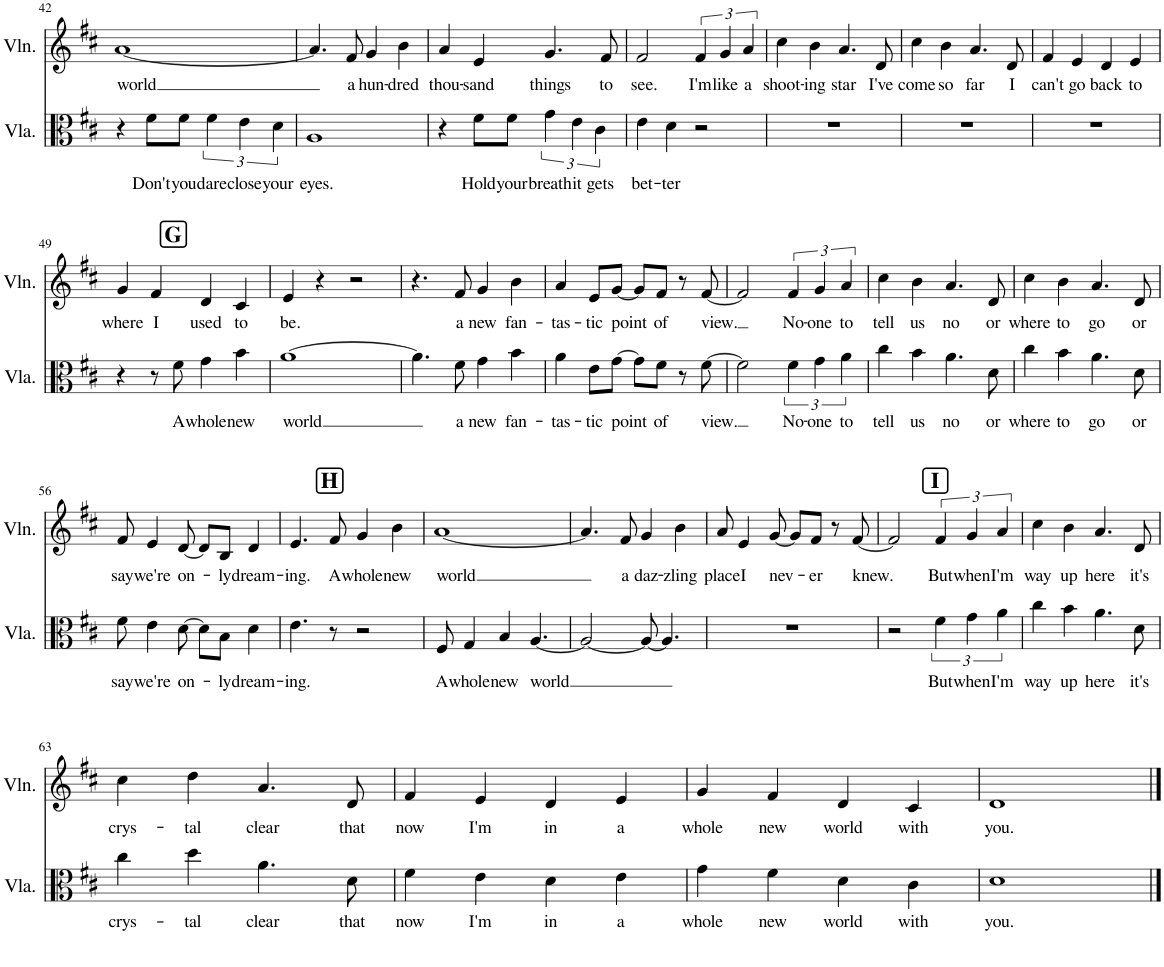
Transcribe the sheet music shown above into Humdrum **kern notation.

**kern	**text	**kern	**text
*part2	*part2	*part1	*part1
*staff2	*staff2	*staff1	*staff1
*I"Viola	*	*I"Violin	*
*I'Vla.	*	*I'Vln.	*
!!LO:PB:g=z
*clefC3	*	*clefG2	*
*k[f#c#]	*	*k[f#c#]	*
*M4/4	*	*M4/4	*
=42	=42	=42	=42
!	!	!	!LO:LY:b
4r	.	[1a	world
!	!LO:LY:b	!	!
8f#\L	Don't	.	.
!	!LO:LY:b	!	!
8f#\J	you	.	.
!	!LO:LY:b	!	!
6f#\	dare	.	.
!	!LO:LY:b	!	!
6e\	close	.	.
!	!LO:LY:b	!	!
6d\	your	.	.
=43	=43	=43	=43
!	!LO:LY:b	!	!
1A	eyes.	4.a/]	.
!	!	!	!LO:LY:b
.	.	8f#/	a
!	!	!	!LO:LY:b
.	.	4g/	hun-
!	!	!	!LO:LY:b
.	.	4b\	-dred
=44	=44	=44	=44
!	!	!	!LO:LY:b
4r	.	4a/	thou-
!	!LO:LY:b	!	!LO:LY:b
8f#\L	Hold	4e/	-sand
!	!LO:LY:b	!	!
8f#\J	your	.	.
!	!LO:LY:b	!	!LO:LY:b
6g\	breath	4.g/	things
!	!LO:LY:b	!	!
6e\	it	.	.
!	!LO:LY:b	!	!
6c#\	gets	.	.
!	!	!	!LO:LY:b
.	.	8f#/	to
=45	=45	=45	=45
!	!LO:LY:b	!	!LO:LY:b
4e\	bet-	2f#/	see.
!	!LO:LY:b	!	!
4d\	-ter	.	.
!	!	!	!LO:LY:b
2r	.	6f#/	I'm
!	!	!	!LO:LY:b
.	.	6g/	like
!	!	!	!LO:LY:b
.	.	6a/	a
=46	=46	=46	=46
!	!	!	!LO:LY:b
1r	.	4cc#\	shoot-
!	!	!	!LO:LY:b
.	.	4b\	-ing
!	!	!	!LO:LY:b
.	.	4.a/	star
!	!	!	!LO:LY:b
.	.	8d/	I've
=47	=47	=47	=47
!	!	!	!LO:LY:b
1r	.	4cc#\	come
!	!	!	!LO:LY:b
.	.	4b\	so
!	!	!	!LO:LY:b
.	.	4.a/	far
!	!	!	!LO:LY:b
.	.	8d/	I
=48	=48	=48	=48
!	!	!	!LO:LY:b
1r	.	4f#/	can't
!	!	!	!LO:LY:b
.	.	4e/	go
!	!	!	!LO:LY:b
.	.	4d/	back
!	!	!	!LO:LY:b
.	.	4e/	to
!!LO:LB:g=z
!!LO:REH:place=s1:a:B:cj:fs=14:t=G:qo=1.5
=49	=49	=49	=49
!	!	!	!LO:LY:b
4r	.	4g/	where
!	!	!	!LO:LY:b
8r	.	4f#/	I
!	!LO:LY:b	!	!
8f#\	A	.	.
!	!LO:LY:b	!	!LO:LY:b
4g\	whole	4d/	used
!	!LO:LY:b	!	!LO:LY:b
4b\	new	4c#/	to
=50	=50	=50	=50
!	!LO:LY:b	!	!LO:LY:b
[1a	world	4e/	be.
.	.	4r	.
.	.	2r	.
=51	=51	=51	=51
4.a\]	.	4.r	.
!	!LO:LY:b	!	!LO:LY:b
8f#\	a	8f#/	a
!	!LO:LY:b	!	!LO:LY:b
4g\	new	4g/	new
!	!LO:LY:b	!	!LO:LY:b
4b\	fan-	4b\	fan-
=52	=52	=52	=52
!	!LO:LY:b	!	!LO:LY:b
4a\	-tas-	4a/	-tas-
!	!LO:LY:b	!	!LO:LY:b
8e\L	-tic	8e/L	-tic
!	!LO:LY:b	!	!LO:LY:b
[8g\J	point	[8g/J	point
8g\L]	.	8g/L]	.
!	!LO:LY:b	!	!LO:LY:b
8f#\J	of	8f#/J	of
8r	.	8r	.
!	!LO:LY:b	!	!LO:LY:b
[8f#\	view.	[8f#/	view.
=53	=53	=53	=53
2f#\]	.	2f#/]	.
!	!LO:LY:b	!	!LO:LY:b
6f#\	No-	6f#/	No-
!	!LO:LY:b	!	!LO:LY:b
6g\	-one	6g/	-one
!	!LO:LY:b	!	!LO:LY:b
6a\	to	6a/	to
=54	=54	=54	=54
!	!LO:LY:b	!	!LO:LY:b
4cc#\	tell	4cc#\	tell
!	!LO:LY:b	!	!LO:LY:b
4b\	us	4b\	us
!	!LO:LY:b	!	!LO:LY:b
4.a\	no	4.a/	no
!	!LO:LY:b	!	!LO:LY:b
8d\	or	8d/	or
=55	=55	=55	=55
!	!LO:LY:b	!	!LO:LY:b
4cc#\	where	4cc#\	where
!	!LO:LY:b	!	!LO:LY:b
4b\	to	4b\	to
!	!LO:LY:b	!	!LO:LY:b
4.a\	go	4.a/	go
!	!LO:LY:b	!	!LO:LY:b
8d\	or	8d/	or
!!LO:LB:g=z
=56	=56	=56	=56
!	!LO:LY:b	!	!LO:LY:b
8f#\	say	8f#/	say
!	!LO:LY:b	!	!LO:LY:b
4e\	we're	4e/	we're
!	!LO:LY:b	!	!LO:LY:b
[8d\	on-	[8d/	on-
8d\L]	.	8d/L]	.
!	!LO:LY:b	!	!LO:LY:b
8B\J	-ly	8B/J	-ly
!	!LO:LY:b	!	!LO:LY:b
4d\	dream-	4d/	dream-
!!LO:REH:place=s1:a:B:cj:fs=14:t=H:qo=1.5
=57	=57	=57	=57
!	!LO:LY:b	!	!LO:LY:b
4.e\	-ing.	4.e/	-ing.
!	!	!	!LO:LY:b
8r	.	8f#/	A
!	!	!	!LO:LY:b
2r	.	4g/	whole
!	!	!	!LO:LY:b
.	.	4b\	new
=58	=58	=58	=58
!	!LO:LY:b	!	!LO:LY:b
8F#/	A	[1a	world
!	!LO:LY:b	!	!
4G/	whole	.	.
!	!LO:LY:b	!	!
4B/	new	.	.
!	!LO:LY:b	!	!
[4.A/	world	.	.
=59	=59	=59	=59
2A/_	.	4.a/]	.
!	!	!	!LO:LY:b
.	.	8f#/	a
!	!	!	!LO:LY:b
8A/_	.	4g/	daz-
4.A/]	.	.	.
!	!	!	!LO:LY:b
.	.	4b\	-zling
=60	=60	=60	=60
!	!	!	!LO:LY:b
1r	.	8a/	place
!	!	!	!LO:LY:b
.	.	4e/	I
!	!	!	!LO:LY:b
.	.	[8g/	nev-
.	.	8g/L]	.
!	!	!	!LO:LY:b
.	.	8f#/J	-er
.	.	8r	.
!	!	!	!LO:LY:b
.	.	[8f#/	knew.
!!LO:REH:place=s1:a:B:cj:fs=14:t=I:qo=2
=61	=61	=61	=61
2r	.	2f#/]	.
!	!LO:LY:b	!	!LO:LY:b
6f#\	But	6f#/	But
!	!LO:LY:b	!	!LO:LY:b
6g\	when	6g/	when
!	!LO:LY:b	!	!LO:LY:b
6a\	I'm	6a/	I'm
=62	=62	=62	=62
!	!LO:LY:b	!	!LO:LY:b
4cc#\	way	4cc#\	way
!	!LO:LY:b	!	!LO:LY:b
4b\	up	4b\	up
!	!LO:LY:b	!	!LO:LY:b
4.a\	here	4.a/	here
!	!LO:LY:b	!	!LO:LY:b
8d\	it's	8d/	it's
!!LO:LB:g=z
=63	=63	=63	=63
!	!LO:LY:b	!	!LO:LY:b
4cc#\	crys-	4cc#\	crys-
!	!LO:LY:b	!	!LO:LY:b
4dd\	-tal	4dd\	-tal
!	!LO:LY:b	!	!LO:LY:b
4.a\	clear	4.a/	clear
!	!LO:LY:b	!	!LO:LY:b
8d\	that	8d/	that
=64	=64	=64	=64
!	!LO:LY:b	!	!LO:LY:b
4f#\	now	4f#/	now
!	!LO:LY:b	!	!LO:LY:b
4e\	I'm	4e/	I'm
!	!LO:LY:b	!	!LO:LY:b
4d\	in	4d/	in
!	!LO:LY:b	!	!LO:LY:b
4e\	a	4e/	a
=65	=65	=65	=65
!	!LO:LY:b	!	!LO:LY:b
4g\	whole	4g/	whole
!	!LO:LY:b	!	!LO:LY:b
4f#\	new	4f#/	new
!	!LO:LY:b	!	!LO:LY:b
4d\	world	4d/	world
!	!LO:LY:b	!	!LO:LY:b
4c#\	with	4c#/	with
=66	=66	=66	=66
!	!LO:LY:b	!	!LO:LY:b
1d	you.	1d	you.
==	==	==	==
*-	*-	*-	*-
